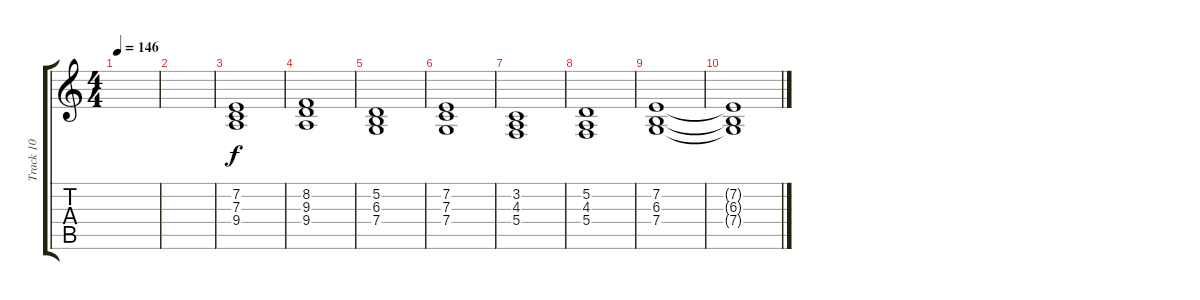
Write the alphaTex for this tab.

\track ("Track 10" "Track 10") {instrument brightacousticpiano bank 255}
\staff {score tabs}
\tuning (D4 A3 F3 C3 G2 C2) {hide}
\ts (4 4)
\tempo 146
\clef g2
\ks c
|
|
(7.2 7.3 9.4).1 |
(8.2 9.3 9.4).1 |
(5.2 6.3 7.4).1 |
(7.2 7.3 7.4).1 |
(3.2 4.3 5.4).1 |
(5.2 4.3 5.4).1 |
(7.2 6.3 7.4).1 |
(7.2{t} 6.3{t} 7.4{t}).1
